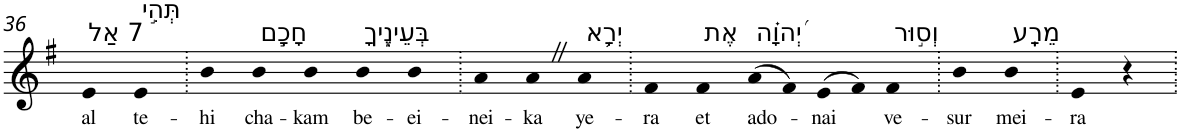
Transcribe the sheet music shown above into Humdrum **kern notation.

**kern	**text
*part1	*part1
*staff1	*staff1
*I"Piano	*
*I'Pno	*
!!LO:PB:g=z
*clefG2	*
*k[f#]	*
*G:	*
=36	=36
!LO:TX:a:t=7 אַל	!
!	!LO:LY:b
4e	al
!LO:TX:a:t=תְּהִ֣י	!
!	!LO:LY:b
4e	te-
=37.	=37.
!	!LO:LY:b
4b	-hi
!LO:TX:a:t=חָכָ֣ם	!
!	!LO:LY:b
4b	cha-
!	!LO:LY:b
4b	-kam
!LO:TX:a:t=בְּעֵינֶ֑יךָ	!
!	!LO:LY:b
4b	be-
!	!LO:LY:b
4b	-ei-
=38.	=38.
!	!LO:LY:b
4a	-nei-
!	!LO:LY:b
4aZ	-ka
!LO:TX:a:t=יְרָ֥א	!
!	!LO:LY:b
4a	ye-
=39.	=39.
!	!LO:LY:b
4f#	-ra
!LO:TX:a:t=אֶת	!
!	!LO:LY:b
4f#	et
!LO:TX:a:t=יְ֝הוָ֗ה	!
!	!LO:LY:b
(>8a	ado-
8f#)	.
!	!LO:LY:b
(>8e	-nai
8f#)	.
!LO:TX:a:t=וְס֣וּר	!
!	!LO:LY:b
4f#	ve-
=40.	=40.
!	!LO:LY:b
4b	-sur
!LO:TX:a:t=מֵרָֽע	!
!	!LO:LY:b
4b	mei-
=41.	=41.
!	!LO:LY:b
4e	-ra
4r	.
=.	=.
*-	*-
